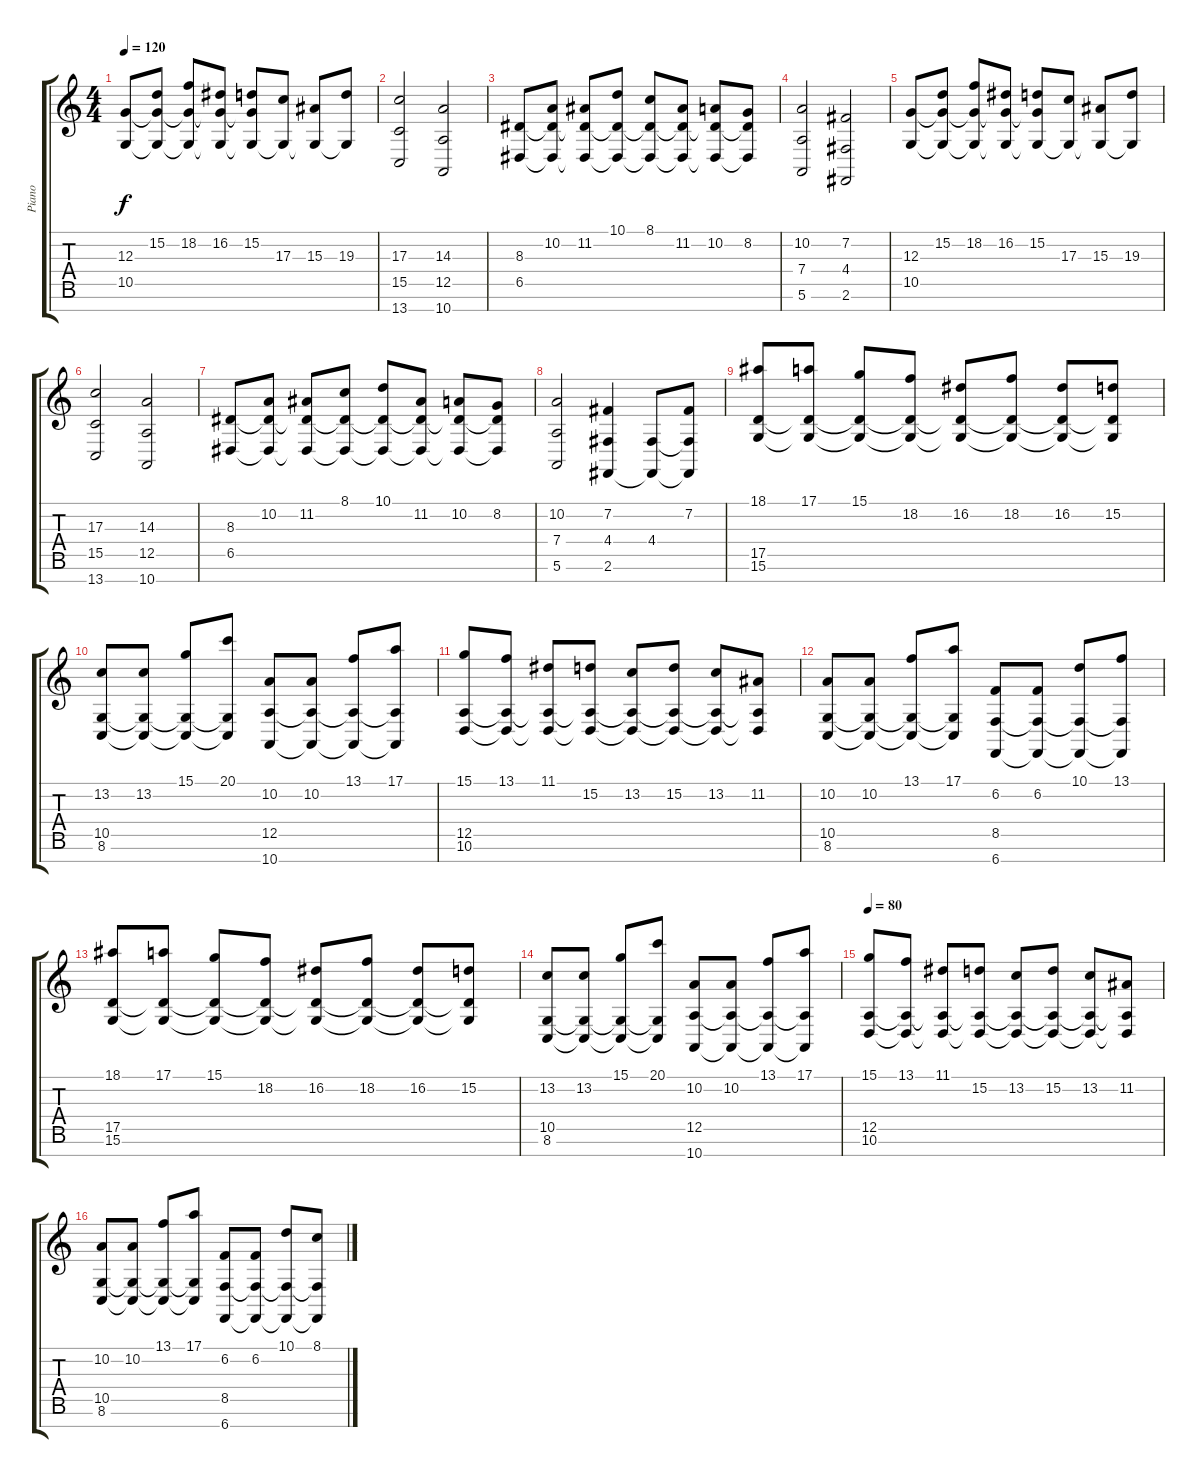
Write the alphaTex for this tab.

\track ("Piano" "Piano") {instrument acousticgrandpiano}
\staff {score tabs}
\tuning (E4 B3 G3 D3 A2 E2 B1) {hide}
\ts (4 4)
\tempo 120
\clef g2
\ks c
(12.3 10.5).8{dy f} (15.2 12.3{t} 10.5{t}).8 (18.2 12.3{t} 10.5{t}).8 (16.2 12.3{t} 10.5{t}).8 (15.2 12.3{t} 10.5{t}).8 (17.3 10.5{t}).8 (15.3 10.5{t}).8 (19.3 10.5{t}).8 |
(17.3 15.5 13.7).2 (14.3 12.5 10.7).2 |
(8.3 6.5).8 (10.2 8.3{t} 6.5{t}).8 (11.2 8.3{t} 6.5{t}).8 (10.1 8.3{t} 6.5{t}).8 (8.1 8.3{t} 6.5{t}).8 (11.2 8.3{t} 6.5{t}).8 (10.2 8.3{t} 6.5{t}).8 (8.2 8.3{t} 6.5{t}).8 |
(10.2 7.4 5.6).2 (7.2 4.4 2.6).2 |
(12.3 10.5).8 (15.2 12.3{t} 10.5{t}).8 (18.2 12.3{t} 10.5{t}).8 (16.2 12.3{t} 10.5{t}).8 (15.2 12.3{t} 10.5{t}).8 (17.3 10.5{t}).8 (15.3 10.5{t}).8 (19.3 10.5{t}).8 |
(17.3 15.5 13.7).2 (14.3 12.5 10.7).2 |
(8.3 6.5).8 (10.2 8.3{t} 6.5{t}).8 (11.2 8.3{t} 6.5{t}).8 (8.1 8.3{t} 6.5{t}).8 (10.1 8.3{t} 6.5{t}).8 (11.2 8.3{t} 6.5{t}).8 (10.2 8.3{t} 6.5{t}).8 (8.2 8.3{t} 6.5{t}).8 |
(10.2 7.4 5.6).2 (7.2 4.4 2.6).4 (4.4 2.6{t}).8 (7.2 4.4{t} 2.6{t}).8 |
(18.1 17.5 15.6).8 (17.1 17.5{t} 15.6{t}).8 (15.1 17.5{t} 15.6{t}).8 (18.2 17.5{t} 15.6{t}).8 (16.2 17.5{t} 15.6{t}).8 (18.2 17.5{t} 15.6{t}).8 (16.2 17.5{t} 15.6{t}).8 (15.2 17.5{t} 15.6{t}).8 |
(13.2 10.5 8.6).8 (13.2 10.5{t} 8.6{t}).8 (15.1 10.5{t} 8.6{t}).8 (20.1 10.5{t} 8.6{t}).8 (10.2 12.5 10.7).8 (10.2 12.5{t} 10.7{t}).8 (13.1 12.5{t} 10.7{t}).8 (17.1 12.5{t} 10.7{t}).8 |
(15.1 12.5 10.6).8 (13.1 12.5{t} 10.6{t}).8 (11.1 12.5{t} 10.6{t}).8 (15.2 12.5{t} 10.6{t}).8 (13.2 12.5{t} 10.6{t}).8 (15.2 12.5{t} 10.6{t}).8 (13.2 12.5{t} 10.6{t}).8 (11.2 12.5{t} 10.6{t}).8 |
(10.2 10.5 8.6).8 (10.2 10.5{t} 8.6{t}).8 (13.1 10.5{t} 8.6{t}).8 (17.1 10.5{t} 8.6{t}).8 (6.2 8.5 6.7).8 (6.2 8.5{t} 6.7{t}).8 (10.1 8.5{t} 6.7{t}).8 (13.1 8.5{t} 6.7{t}).8 |
(18.1 17.5 15.6).8 (17.1 17.5{t} 15.6{t}).8 (15.1 17.5{t} 15.6{t}).8 (18.2 17.5{t} 15.6{t}).8 (16.2 17.5{t} 15.6{t}).8 (18.2 17.5{t} 15.6{t}).8 (16.2 17.5{t} 15.6{t}).8 (15.2 17.5{t} 15.6{t}).8 |
(13.2 10.5 8.6).8 (13.2 10.5{t} 8.6{t}).8 (15.1 10.5{t} 8.6{t}).8 (20.1 10.5{t} 8.6{t}).8 (10.2 12.5 10.7).8 (10.2 12.5{t} 10.7{t}).8 (13.1 12.5{t} 10.7{t}).8 (17.1 12.5{t} 10.7{t}).8 |
\tempo 80
(15.1 12.5 10.6).8 (13.1 12.5{t} 10.6{t}).8 (11.1 12.5{t} 10.6{t}).8 (15.2 12.5{t} 10.6{t}).8 (13.2 12.5{t} 10.6{t}).8 (15.2 12.5{t} 10.6{t}).8 (13.2 12.5{t} 10.6{t}).8 (11.2 12.5{t} 10.6{t}).8 |
(10.2 10.5 8.6).8 (10.2 10.5{t} 8.6{t}).8 (13.1 10.5{t} 8.6{t}).8 (17.1 10.5{t} 8.6{t}).8 (6.2 8.5 6.7).8 (6.2 8.5{t} 6.7{t}).8 (10.1 8.5{t} 6.7{t}).8 (8.1 8.5{t} 6.7{t}).8
